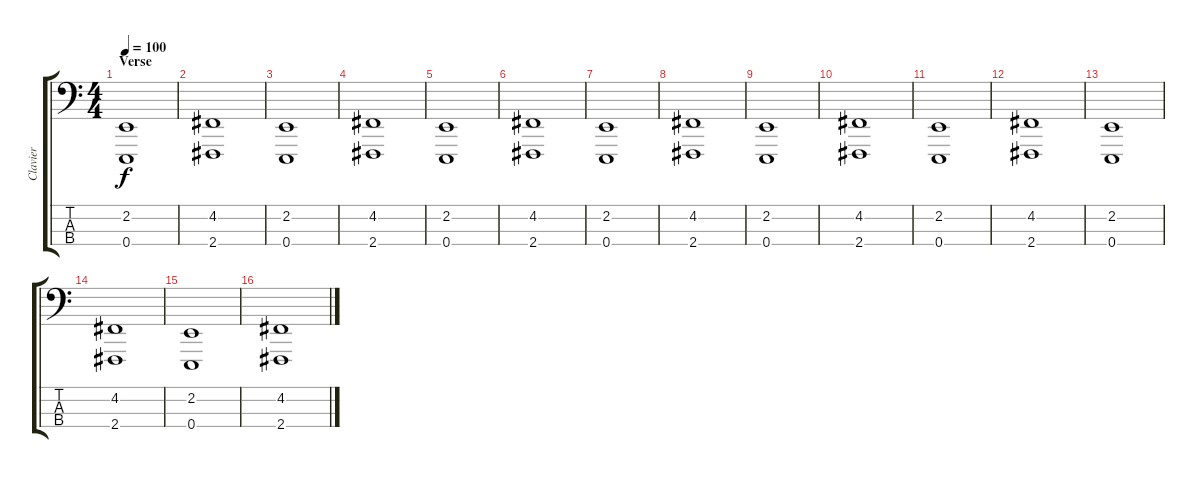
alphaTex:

\track ("Clavier" "Clavier") {instrument synthstrings1}
\staff {score tabs}
\tuning (G2 D2 A1 E1) {hide}
\ts (4 4)
\section ("" "Verse")
\tempo 100
\clef f4
\ks c
(2.2 0.4).1{dy f instrument synthstrings1} |
(4.2 2.4).1 |
(2.2 0.4).1 |
(4.2 2.4).1 |
(2.2 0.4).1 |
(4.2 2.4).1 |
(2.2 0.4).1 |
(4.2 2.4).1 |
(2.2 0.4).1 |
(4.2 2.4).1 |
(2.2 0.4).1 |
(4.2 2.4).1 |
(2.2 0.4).1 |
(4.2 2.4).1 |
(2.2 0.4).1 |
(4.2 2.4).1
